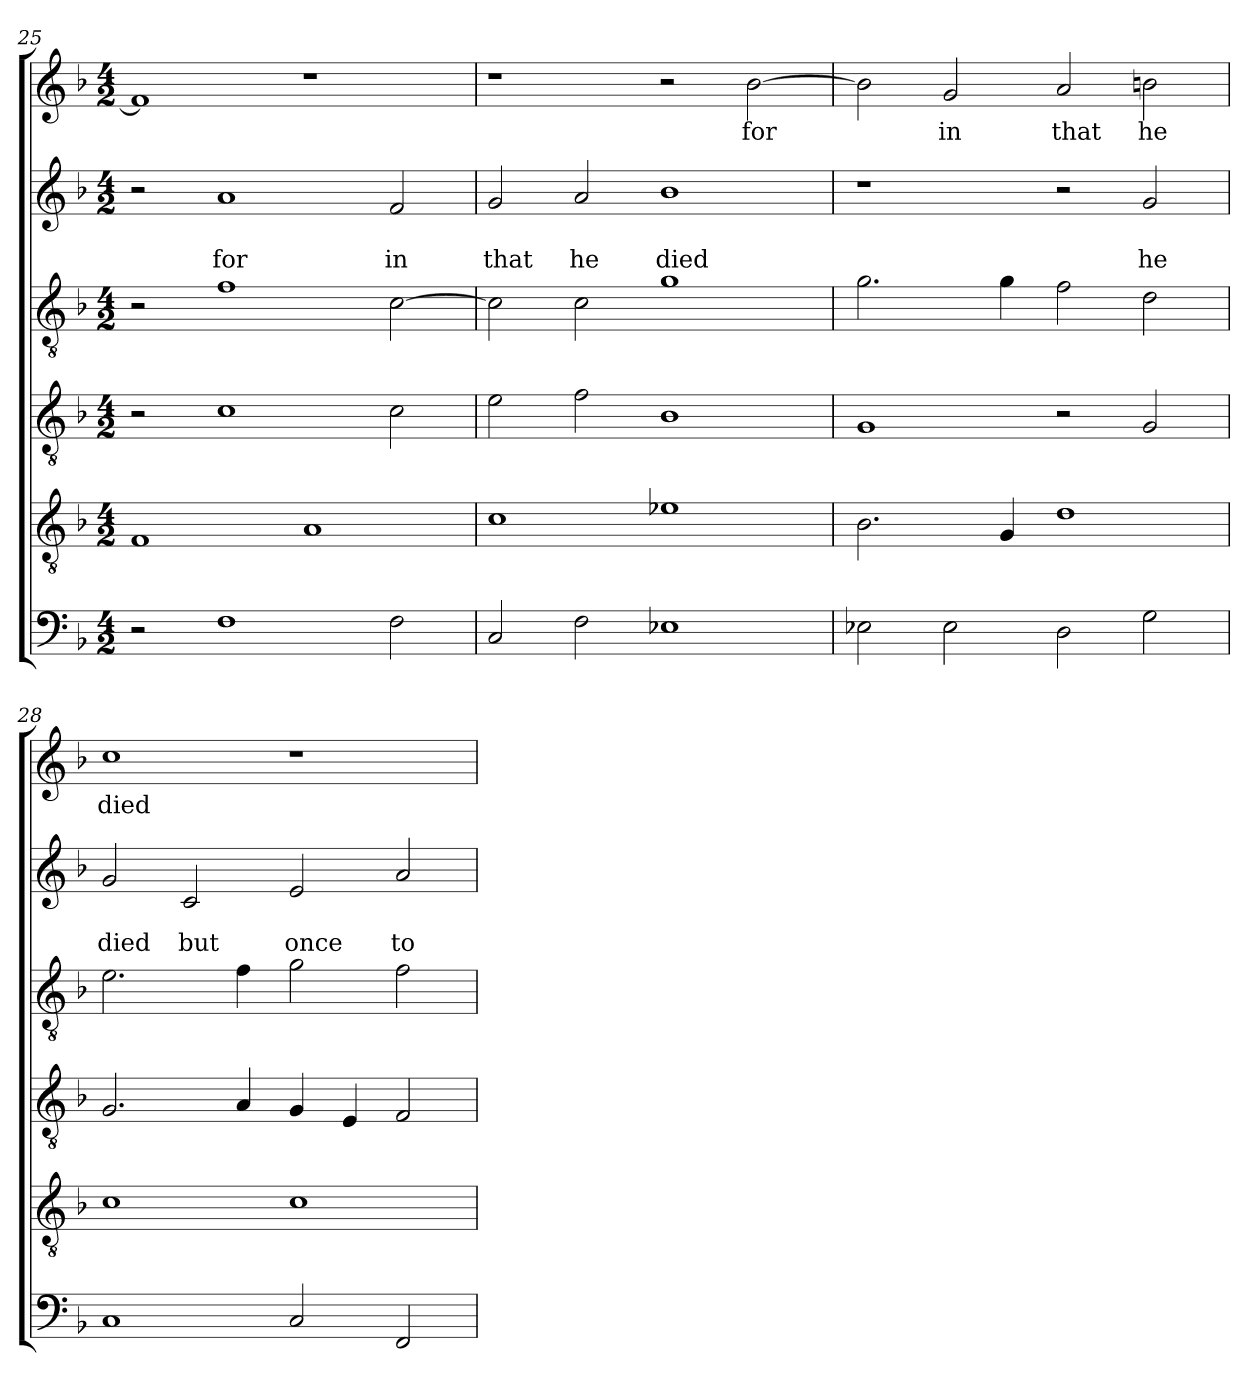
**kern	**kern	**kern	**kern	**kern	**text	**text	**kern	**text
*part6	*part5	*part4	*part3	*part2	*part2	*part2	*part1	*part1
*staff6	*staff5	*staff4	*staff3	*staff2	*staff2	*staff2	*staff1	*staff1
!!LO:LB:g=z
*clefF4	*clefGv2	*clefGv2	*clefGv2	*clefG2	*	*	*clefG2	*
*k[b-]	*k[b-]	*k[b-]	*k[b-]	*k[b-]	*	*	*k[b-]	*
*F:	*F:	*F:	*F:	*F:	*	*	*F:	*
*M4/2	*M4/2	*M4/2	*M4/2	*M4/2	*	*	*M4/2	*
=25	=25	=25	=25	=25	=25	=25	=25	=25
2r	1F	2r	2r	2r	.	.	1f]	.
1F	.	1c	1f	1a	.	for	.	.
.	1A	.	.	.	.	.	1r	.
2F\	.	2c\	[2c\	2f/	.	in	.	.
=26	=26	=26	=26	=26	=26	=26	=26	=26
2C/	1c	2e\	2c\]	2g/	.	that	1r	.
2F\	.	2f\	2c\	2a/	.	he	.	.
1E-X	1e-X	1B-	1g	1b-	.	died	2r	.
.	.	.	.	.	.	.	[2b-\	for
=27	=27	=27	=27	=27	=27	=27	=27	=27
2E-X\	2.B-\	1G	2.g\	1r	.	.	2b-\]	.
2E-\	.	.	.	.	.	.	2g/	in
.	4G/	.	4g\	.	.	.	.	.
2D\	1d	2r	2f\	2r	.	.	2a/	that
2G\	.	2G/	2d\	2g/	.	he	2bn\	he
=28	=28	=28	=28	=28	=28	=28	=28	=28
1C	1c	2.G/	2.e\	2g/	.	died	1cc	died
.	.	.	.	2c/	.	but	.	.
.	.	4A/	4f\	.	.	.	.	.
2C/	1c	4G/	2g\	2e/	.	once	1r	.
.	.	4E/	.	.	.	.	.	.
2FF/	.	2F/	2f\	2a/	.	to	.	.
=	=	=	=	=	=	=	=	=
*-	*-	*-	*-	*-	*-	*-	*-	*-
